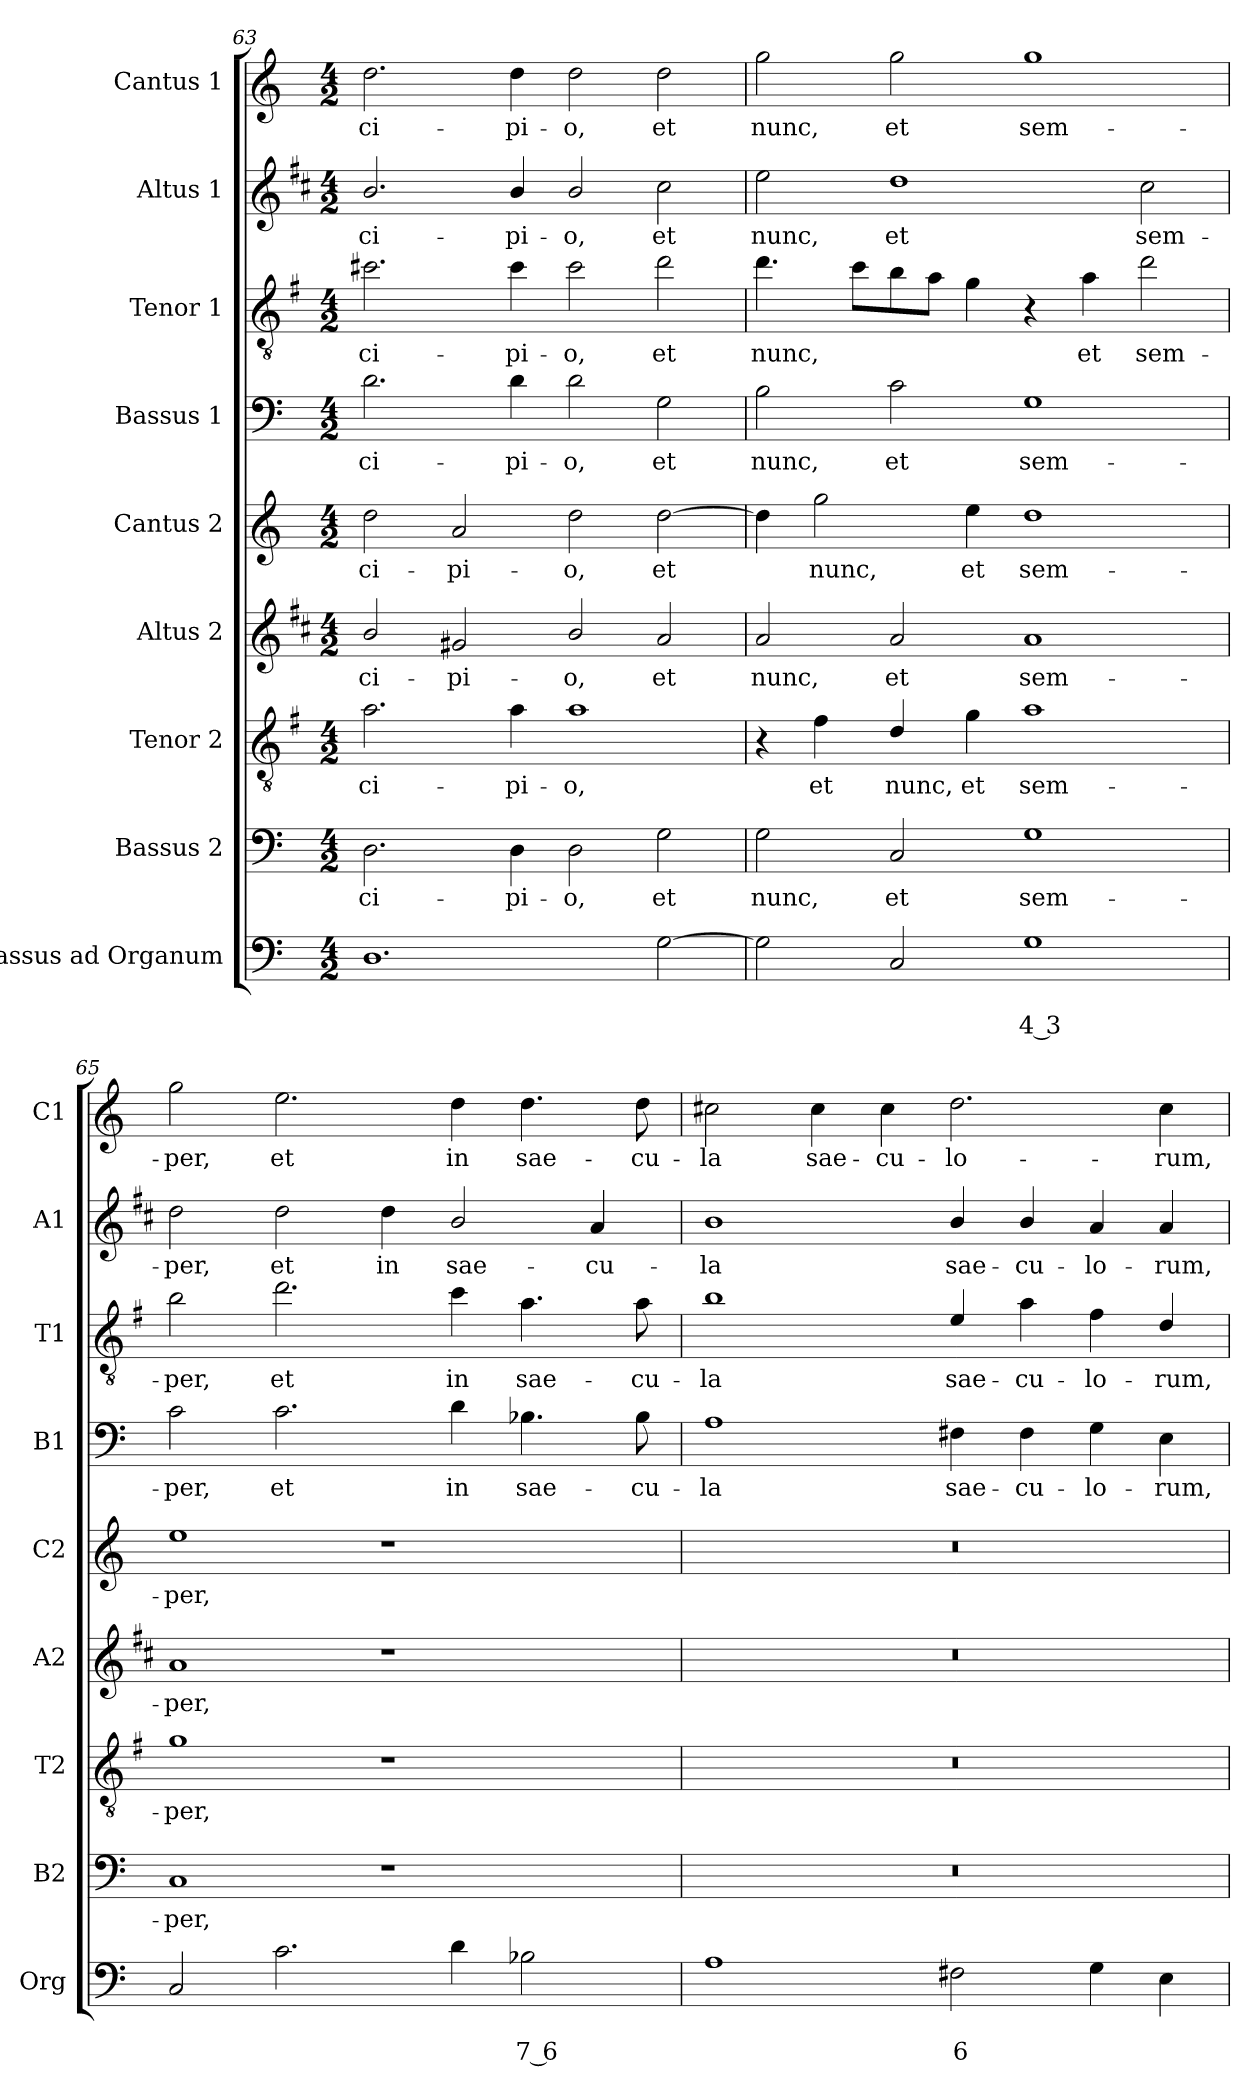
**kern	**text	**text	**kern	**text	**kern	**text	**kern	**text	**kern	**text	**kern	**text	**kern	**text	**kern	**text	**kern	**text
*part9	*part9	*part9	*part8	*part8	*part7	*part7	*part6	*part6	*part5	*part5	*part4	*part4	*part3	*part3	*part2	*part2	*part1	*part1
*staff9	*staff9	*staff9	*staff8	*staff8	*staff7	*staff7	*staff6	*staff6	*staff5	*staff5	*staff4	*staff4	*staff3	*staff3	*staff2	*staff2	*staff1	*staff1
*I"Bassus ad Organum	*	*	*I"Bassus 2	*	*I"Tenor 2	*	*I"Altus 2	*	*I"Cantus 2	*	*I"Bassus 1	*	*I"Tenor 1	*	*I"Altus 1	*	*I"Cantus 1	*
*I'Org	*	*	*I'B2	*	*I'T2	*	*I'A2	*	*I'C2	*	*I'B1	*	*I'T1	*	*I'A1	*	*I'C1	*
*clefF4	*	*	*clefF4	*	*clefGv2	*	*clefG2	*	*clefG2	*	*clefF4	*	*clefGv2	*	*clefG2	*	*clefG2	*
*	*	*	*	*	*ITrd4c7	*	*ITrd1c2	*	*	*	*	*	*ITrd4c7	*	*ITrd1c2	*	*	*
*k[]	*	*	*k[]	*	*k[]	*	*k[]	*	*k[]	*	*k[]	*	*k[]	*	*k[]	*	*k[]	*
*C:	*	*	*C:	*	*C:	*	*C:	*	*C:	*	*C:	*	*C:	*	*C:	*	*C:	*
*M4/2	*	*	*M4/2	*	*M4/2	*	*M4/2	*	*M4/2	*	*M4/2	*	*M4/2	*	*M4/2	*	*M4/2	*
=63	=63	=63	=63	=63	=63	=63	=63	=63	=63	=63	=63	=63	=63	=63	=63	=63	=63	=63
!	!	!	!	!LO:LY:b	!	!LO:LY:b	!	!LO:LY:b	!	!LO:LY:b	!	!LO:LY:b	!	!LO:LY:b	!	!LO:LY:b	!	!LO:LY:b
1.D	.	.	2.D\	-ci-	2.d\	-ci-	2a/	-ci-	2dd\	-ci-	2.d\	-ci-	2.f#X\	-ci-	2.a/	-ci-	2.dd\	-ci-
!	!	!	!	!	!	!	!	!LO:LY:b	!	!LO:LY:b	!	!	!	!	!	!	!	!
.	.	.	.	.	.	.	2f#X/	-pi-	2a/	-pi-	.	.	.	.	.	.	.	.
!	!	!	!	!LO:LY:b	!	!LO:LY:b	!	!	!	!	!	!LO:LY:b	!	!LO:LY:b	!	!LO:LY:b	!	!LO:LY:b
.	.	.	4D\	-pi-	4d\	-pi-	.	.	.	.	4d\	-pi-	4f#\	-pi-	4a/	-pi-	4dd\	-pi-
!	!	!	!	!LO:LY:b	!	!LO:LY:b	!	!LO:LY:b	!	!LO:LY:b	!	!LO:LY:b	!	!LO:LY:b	!	!LO:LY:b	!	!LO:LY:b
.	.	.	2D\	-o,	1d	-o,	2a/	-o,	2dd\	-o,	2d\	-o,	2f#\	-o,	2a/	-o,	2dd\	-o,
!	!	!	!	!LO:LY:b	!	!	!	!LO:LY:b	!	!LO:LY:b	!	!LO:LY:b	!	!LO:LY:b	!	!LO:LY:b	!	!LO:LY:b
[2G\	.	.	2G\	et	.	.	2g/	et	[2dd\	et	2G\	et	2g\	et	2b\	et	2dd\	et
=64	=64	=64	=64	=64	=64	=64	=64	=64	=64	=64	=64	=64	=64	=64	=64	=64	=64	=64
!	!	!	!	!LO:LY:b	!	!	!	!LO:LY:b	!	!	!	!LO:LY:b	!	!LO:LY:b	!	!LO:LY:b	!	!LO:LY:b
2G\]	.	.	2G\	nunc,	4r	.	2g/	nunc,	4dd\]	.	2B\	nunc,	4.g\	nunc,	2dd\	nunc,	2gg\	nunc,
!	!	!	!	!	!	!LO:LY:b	!	!	!	!LO:LY:b	!	!	!	!	!	!	!	!
.	.	.	.	.	4B\	et	.	.	2gg\	nunc,	.	.	.	.	.	.	.	.
.	.	.	.	.	.	.	.	.	.	.	.	.	8f\L	.	.	.	.	.
!	!	!	!	!LO:LY:b	!	!LO:LY:b	!	!LO:LY:b	!	!	!	!LO:LY:b	!	!	!	!LO:LY:b	!	!LO:LY:b
2C/	.	.	2C/	et	4G/	nunc,	2g/	et	.	.	2c\	et	8e\	.	1cc	et	2gg\	et
.	.	.	.	.	.	.	.	.	.	.	.	.	8d\J	.	.	.	.	.
!	!	!	!	!	!	!LO:LY:b	!	!	!	!LO:LY:b	!	!	!	!	!	!	!	!
.	.	.	.	.	4c\	et	.	.	4ee\	et	.	.	4c\	.	.	.	.	.
!	!	!LO:LY:b	!	!LO:LY:b	!	!LO:LY:b	!	!LO:LY:b	!	!LO:LY:b	!	!LO:LY:b	!	!	!	!	!	!LO:LY:b
1G	.	4 3	1G	sem-	1d	sem-	1g	sem-	1dd	sem-	1G	sem-	4r	.	.	.	1gg	sem-
!	!	!	!	!	!	!	!	!	!	!	!	!	!	!LO:LY:b	!	!	!	!
.	.	.	.	.	.	.	.	.	.	.	.	.	4d\	et	.	.	.	.
!	!	!	!	!	!	!	!	!	!	!	!	!	!	!LO:LY:b	!	!LO:LY:b	!	!
.	.	.	.	.	.	.	.	.	.	.	.	.	2g\	sem-	2b\	sem-	.	.
=65	=65	=65	=65	=65	=65	=65	=65	=65	=65	=65	=65	=65	=65	=65	=65	=65	=65	=65
!	!	!	!	!LO:LY:b	!	!LO:LY:b	!	!LO:LY:b	!	!LO:LY:b	!	!LO:LY:b	!	!LO:LY:b	!	!LO:LY:b	!	!LO:LY:b
2C/	.	.	1C	-per,	1c	-per,	1g	-per,	1ee	-per,	2c\	-per,	2e\	-per,	2cc\	-per,	2gg\	-per,
!	!	!	!	!	!	!	!	!	!	!	!	!LO:LY:b	!	!LO:LY:b	!	!LO:LY:b	!	!LO:LY:b
2.c\	.	.	.	.	.	.	.	.	.	.	2.c\	et	2.g\	et	2cc\	et	2.ee\	et
!	!	!	!	!	!	!	!	!	!	!	!	!	!	!	!	!LO:LY:b	!	!
.	.	.	1r	.	1r	.	1r	.	1r	.	.	.	.	.	4cc\	in	.	.
!	!	!	!	!	!	!	!	!	!	!	!	!LO:LY:b	!	!LO:LY:b	!	!LO:LY:b	!	!LO:LY:b
4d\	.	.	.	.	.	.	.	.	.	.	4d\	in	4f\	in	2a/	sae-	4dd\	in
!	!	!LO:LY:b	!	!	!	!	!	!	!	!	!	!LO:LY:b	!	!LO:LY:b	!	!	!	!LO:LY:b
2B-X\	.	7 6	.	.	.	.	.	.	.	.	4.B-X\	sae-	4.d\	sae-	.	.	4.dd\	sae-
!	!	!	!	!	!	!	!	!	!	!	!	!	!	!	!	!LO:LY:b	!	!
.	.	.	.	.	.	.	.	.	.	.	.	.	.	.	4g/	-cu-	.	.
!	!	!	!	!	!	!	!	!	!	!	!	!LO:LY:b	!	!LO:LY:b	!	!	!	!LO:LY:b
.	.	.	.	.	.	.	.	.	.	.	8B-\	-cu-	8d\	-cu-	.	.	8dd\	-cu-
!!LO:PB:g=z
=66	=66	=66	=66	=66	=66	=66	=66	=66	=66	=66	=66	=66	=66	=66	=66	=66	=66	=66
!	!	!	!	!	!	!	!	!	!	!	!	!LO:LY:b	!	!LO:LY:b	!	!LO:LY:b	!	!LO:LY:b
1A	.	.	0r	.	0r	.	0r	.	0r	.	1A	-la	1e	-la	1a	-la	2cc#X\	-la
!	!	!	!	!	!	!	!	!	!	!	!	!	!	!	!	!	!	!LO:LY:b
.	.	.	.	.	.	.	.	.	.	.	.	.	.	.	.	.	4cc#\	sae-
!	!	!	!	!	!	!	!	!	!	!	!	!	!	!	!	!	!	!LO:LY:b
.	.	.	.	.	.	.	.	.	.	.	.	.	.	.	.	.	4cc#\	-cu-
!	!	!LO:LY:b	!	!	!	!	!	!	!	!	!	!LO:LY:b	!	!LO:LY:b	!	!LO:LY:b	!	!LO:LY:b
2F#X\	.	6	.	.	.	.	.	.	.	.	4F#X\	sae-	4A/	sae-	4a/	sae-	2.dd\	-lo-
!	!	!	!	!	!	!	!	!	!	!	!	!LO:LY:b	!	!LO:LY:b	!	!LO:LY:b	!	!
.	.	.	.	.	.	.	.	.	.	.	4F#\	-cu-	4d\	-cu-	4a/	-cu-	.	.
!	!	!	!	!	!	!	!	!	!	!	!	!LO:LY:b	!	!LO:LY:b	!	!LO:LY:b	!	!
4G\	.	.	.	.	.	.	.	.	.	.	4G\	-lo-	4B\	-lo-	4g/	-lo-	.	.
!	!	!	!	!	!	!	!	!	!	!	!	!LO:LY:b	!	!LO:LY:b	!	!LO:LY:b	!	!LO:LY:b
4E\	.	.	.	.	.	.	.	.	.	.	4E\	-rum,	4G/	-rum,	4g/	-rum,	4cc#\	-rum,
=	=	=	=	=	=	=	=	=	=	=	=	=	=	=	=	=	=	=
*-	*-	*-	*-	*-	*-	*-	*-	*-	*-	*-	*-	*-	*-	*-	*-	*-	*-	*-
